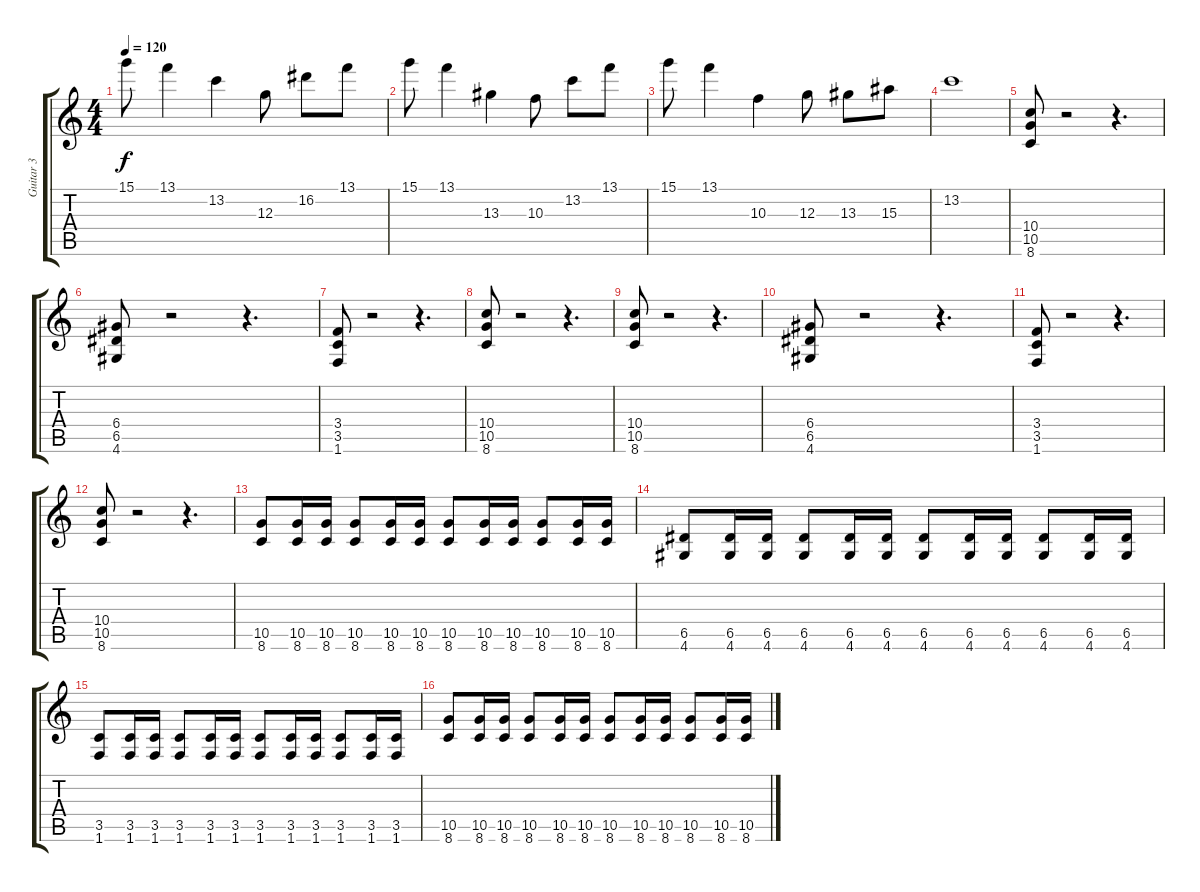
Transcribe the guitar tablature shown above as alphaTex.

\track ("Guitar 3" "Guitar 3") {instrument distortionguitar}
\staff {score tabs}
\tuning (E4 B3 G3 D3 A2 E2) {hide}
\ts (4 4)
\tempo 120
\clef g2
\ks c
15.1.8{dy f} 13.1.4 13.2.4 12.3.8 16.2.8 13.1.8 |
15.1.8 13.1.4 13.3.4 10.3.8 13.2.8 13.1.8 |
15.1.8 13.1.4 10.3.4 12.3.8 13.3.8 15.3.8 |
13.2.1 |
(10.4 10.5 8.6).8 r.2 r.4{d} |
(6.4 6.5 4.6).8 r.2 r.4{d} |
(3.4 3.5 1.6).8 r.2 r.4{d} |
(10.4 10.5 8.6).8 r.2 r.4{d} |
(10.4 10.5 8.6).8 r.2 r.4{d} |
(6.4 6.5 4.6).8 r.2 r.4{d} |
(3.4 3.5 1.6).8 r.2 r.4{d} |
(10.4 10.5 8.6).8 r.2 r.4{d} |
(10.5 8.6).8 (10.5 8.6).16 (10.5 8.6).16 (10.5 8.6).8 (10.5 8.6).16 (10.5 8.6).16 (10.5 8.6).8 (10.5 8.6).16 (10.5 8.6).16 (10.5 8.6).8 (10.5 8.6).16 (10.5 8.6).16 |
(6.5 4.6).8 (6.5 4.6).16 (6.5 4.6).16 (6.5 4.6).8 (6.5 4.6).16 (6.5 4.6).16 (6.5 4.6).8 (6.5 4.6).16 (6.5 4.6).16 (6.5 4.6).8 (6.5 4.6).16 (6.5 4.6).16 |
(3.5 1.6).8 (3.5 1.6).16 (3.5 1.6).16 (3.5 1.6).8 (3.5 1.6).16 (3.5 1.6).16 (3.5 1.6).8 (3.5 1.6).16 (3.5 1.6).16 (3.5 1.6).8 (3.5 1.6).16 (3.5 1.6).16 |
(10.5 8.6).8 (10.5 8.6).16 (10.5 8.6).16 (10.5 8.6).8 (10.5 8.6).16 (10.5 8.6).16 (10.5 8.6).8 (10.5 8.6).16 (10.5 8.6).16 (10.5 8.6).8 (10.5 8.6).16 (10.5 8.6).16
